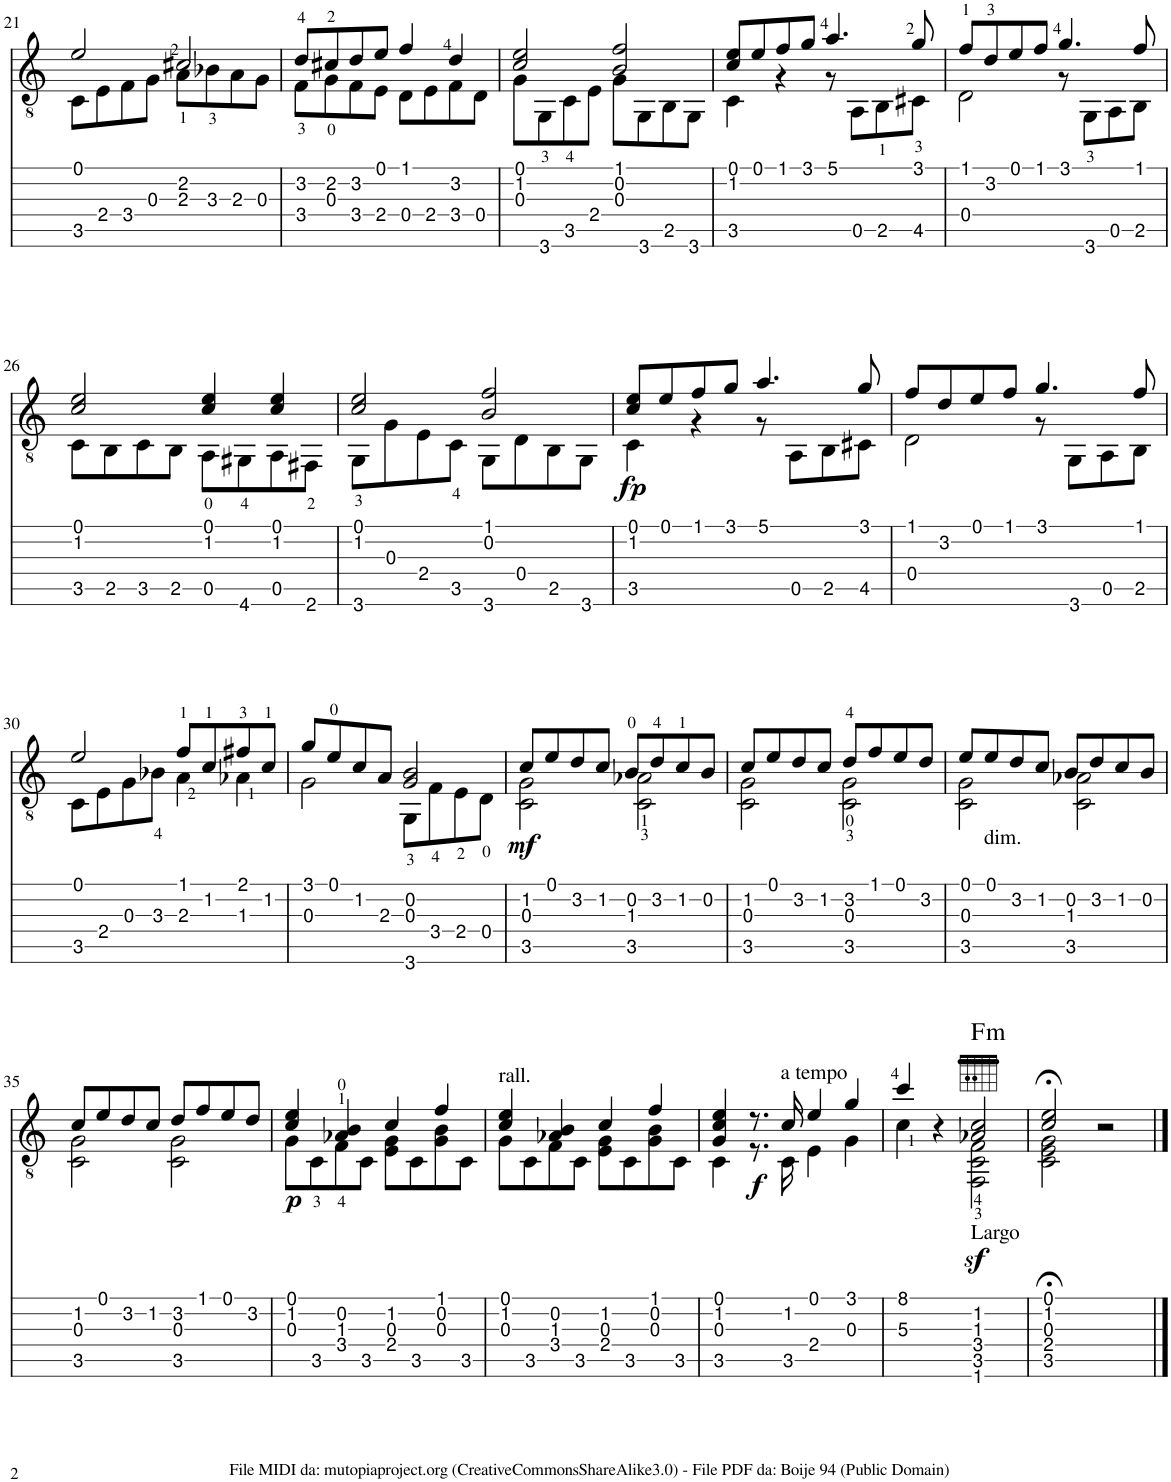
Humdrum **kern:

**kern	**kern	**dynam	**harte
*part1	*part1	*part1	*part1
*staff2	*staff1	*staff1/2	*
*I"Guitar	*	*	*
*I'Guit.	*	*	*
!!LO:PB:g=z
*	*clefGv2	*	*
*k[]	*k[]	*	*
*M4/4	*M4/4	*	*
*met(c)	*met(c)	*	*
=21	=21	=21	=21
*^	*^	*	*
2e	8CL	2e/	8C\L	.	.
.	8EJ	.	8E\	.	.
.	8FL	.	8F\	.	.
.	8GJ	.	8G\J	.	.
2c#	8AL	2c#X/	8A\L	.	.
.	8B-J	.	8B-X\	.	.
.	8AL	.	8A\	.	.
.	8GJ	.	8G\J	.	.
=22	=22	=22	=22	=22	=22
8dL	8FL	8d/L	8F\L	.	.
8c#J	8GJ	8c#X/	8G\	.	.
8dL	8FL	8d/	8F\	.	.
8eJ	8EJ	8e/J	8E\J	.	.
4f	8DL	4f/	8D\L	.	.
.	8EJ	.	8E\	.	.
4d	8FL	4d/	8F\	.	.
.	8DJ	.	8D\J	.	.
=23	=23	=23	=23	=23	=23
2c 2e	8GL	2c/ 2e/	8G\L	.	.
.	8GGJ	.	8GG\	.	.
.	8CL	.	8C\	.	.
.	8EJ	.	8E\J	.	.
2B 2f	8GL	2B/ 2f/	8G\L	.	.
.	8GGJ	.	8GG\	.	.
.	8BBL	.	8BB\	.	.
.	8GGJ	.	8GG\J	.	.
=24	=24	=24	=24	=24	=24
8c\ 8e\L	4C	8c/ 8e/L	4C\	.	.
8eJ	.	8e/	.	.	.
8fL	4r	8f/	4r	.	.
8gJ	.	8g/J	.	.	.
4.a	8r	4.a/	8r	.	.
.	8AA	.	8AA\L	.	.
.	8BBL	.	8BB\	.	.
8g	8C#J	8g/	8C#X\J	.	.
=25	=25	=25	=25	=25	=25
8fL	2D	8f/L	2D\	.	.
8dJ	.	8d/	.	.	.
8eL	.	8e/	.	.	.
8fJ	.	8f/J	.	.	.
4.g	8r	4.g/	8r	.	.
.	8GG	.	8GG\L	.	.
.	8AAL	.	8AA\	.	.
8f	8BBJ	8f/	8BB\J	.	.
!!LO:LB:g=z	!!
=26	=26	=26	=26	=26	=26
2c 2e	8CL	2c/ 2e/	8C\L	.	.
.	8BBJ	.	8BB\	.	.
.	8CL	.	8C\	.	.
.	8BBJ	.	8BB\J	.	.
4c 4e	8AAL	4c/ 4e/	8AA\L	.	.
.	8GG#J	.	8GG#X\	.	.
4c 4e	8AAL	4c/ 4e/	8AA\	.	.
.	8FF#J	.	8FF#X\J	.	.
=27	=27	=27	=27	=27	=27
2c 2e	8GGL	2c/ 2e/	8GG\L	.	.
.	8GJ	.	8G\	.	.
.	8EL	.	8E\	.	.
.	8CJ	.	8C\J	.	.
2B 2f	8GGL	2B/ 2f/	8GG\L	.	.
.	8DJ	.	8D\	.	.
.	8BBL	.	8BB\	.	.
.	8GGJ	.	8GG\J	.	.
=28	=28	=28	=28	=28	=28
!	!	!	!	!LO:DY:a=2	!
8c\ 8e\L	4C	8c/ 8e/L	4C\	fp	.
8eJ	.	8e/	.	.	.
8fL	4r	8f/	4r	.	.
8gJ	.	8g/J	.	.	.
4.a	8r	4.a/	8r	.	.
.	8AA	.	8AA\L	.	.
.	8BBL	.	8BB\	.	.
8g	8C#J	8g/	8C#X\J	.	.
=29	=29	=29	=29	=29	=29
8fL	2D	8f/L	2D\	.	.
8dJ	.	8d/	.	.	.
8eL	.	8e/	.	.	.
8fJ	.	8f/J	.	.	.
4.g	8r	4.g/	8r	.	.
.	8GG	.	8GG\L	.	.
.	8AAL	.	8AA\	.	.
8f	8BBJ	8f/	8BB\J	.	.
!!LO:LB:g=z	!!
=30	=30	=30	=30	=30	=30
2e	8CL	2e/	8C\L	.	.
.	8EJ	.	8E\	.	.
.	8GL	.	8G\	.	.
.	8B-J	.	8B-X\J	.	.
8fL	4A	8f/L	4A\	.	.
8cJ	.	8c/	.	.	.
8f#L	4A-	8f#X/	4A-X\	.	.
8cJ	.	8c/J	.	.	.
=31	=31	=31	=31	=31	=31
8gL	2G	8g/L	2G\	.	.
8eJ	.	8e/	.	.	.
8cL	.	8c/	.	.	.
8AJ	.	8A/J	.	.	.
2G 2B	8GGL	2G/ 2B/	8GG\L	.	.
.	8FJ	.	8F\	.	.
.	8EL	.	8E\	.	.
.	8DJ	.	8D\J	.	.
=32	=32	=32	=32	=32	=32
!	!	!	!	!LO:DY:a=2	!
8cL	2C 2G	8c/L	2C\ 2G\	mf	.
8eJ	.	8e/	.	.	.
8dL	.	8d/	.	.	.
8cJ	.	8c/J	.	.	.
8BL	2C 2A-	8B/L	2C\ 2A-X\	.	.
8dJ	.	8d/	.	.	.
8cL	.	8c/	.	.	.
8BJ	.	8B/J	.	.	.
=33	=33	=33	=33	=33	=33
8cL	2C 2G	8c/L	2C\ 2G\	.	.
8eJ	.	8e/	.	.	.
8dL	.	8d/	.	.	.
8cJ	.	8c/J	.	.	.
8dL	2C 2G	8d/L	2C\ 2G\	.	.
8fJ	.	8f/	.	.	.
8eL	.	8e/	.	.	.
8dJ	.	8d/J	.	.	.
=34	=34	=34	=34	=34	=34
8eL	2C 2G	8e/L	2C\ 2G\	.	.
!	!	!LO:TX:b:t=dim.	!	!	!
8eJ	.	8e/	.	.	.
8dL	.	8d/	.	.	.
8cJ	.	8c/J	.	.	.
8BL	2C 2A-	8B/L	2C\ 2A-X\	.	.
8dJ	.	8d/	.	.	.
8cL	.	8c/	.	.	.
8BJ	.	8B/J	.	.	.
!!LO:LB:g=z	!!
=35	=35	=35	=35	=35	=35
8cL	2C 2G	8c/L	2C\ 2G\	.	.
8eJ	.	8e/	.	.	.
8dL	.	8d/	.	.	.
8cJ	.	8c/J	.	.	.
8dL	2C 2G	8d/L	2C\ 2G\	.	.
8fJ	.	8f/	.	.	.
8eL	.	8e/	.	.	.
8dJ	.	8d/J	.	.	.
=36	=36	=36	=36	=36	=36
!	!	!	!	!LO:DY:b	!
4c 4e	8GL	4c/ 4e/	8G\L	p	.
.	8CJ	.	8C\	.	.
4A- 4B	8FL	4A-X/ 4B/	8F\	.	.
.	8CJ	.	8C\J	.	.
4c	8E\ 8G\L	4c/	8E\ 8G\L	.	.
.	8CJ	.	8C\	.	.
4f	8G\ 8B\L	4f/	8G\ 8B\	.	.
.	8CJ	.	8C\J	.	.
=37	=37	=37	=37	=37	=37
!	!	!LO:TX:a:t=rall.	!	!	!
4c 4e	8GL	4c/ 4e/	8G\L	.	.
.	8CJ	.	8C\	.	.
4A- 4B	8FL	4A-X/ 4B/	8F\	.	.
.	8CJ	.	8C\J	.	.
4c	8E\ 8G\L	4c/	8E\ 8G\L	.	.
.	8CJ	.	8C\	.	.
4f	8G\ 8B\L	4f/	8G\ 8B\	.	.
.	8CJ	.	8C\J	.	.
=38	=38	=38	=38	=38	=38
4G 4c 4e	4C	4G/ 4c/ 4e/	4C\	.	.
!	!	!	!	!LO:DY:b	!
8.r	8.r	8.r	8.r	f	.
!	!	!LO:TX:a:t=a tempo	!	!	!
16c	16C	16c/	16C\	.	.
4e	4E	4e/	4E\	.	.
4g	4G	4g/	4G\	.	.
=39	=39	=39	=39	=39	=39
4cc	4c	4cc/	4c\	.	.
4r	4ryy	4r	4ryy	.	.
!	!	!LO:TX:b:t=Largo	!	!	!
!	!	!	!	!LO:DY:a=2	!LO:H:kt=m
2A- 2c	2FF 2C 2F	2A-X/ 2c/	2FF\ 2C\ 2F\	sf	F:min
=40	=40	=40	=40	=40	=40
2c;< 2e;<	2C 2E 2G	2c/;< 2e/;<	2C\ 2E\ 2G\	.	.
2r	2ryy	2r	2ryy	.	.
*v	*v	*	*	*	*
*	*v	*v	*	*
==	==	==	==
*-	*-	*-	*-
